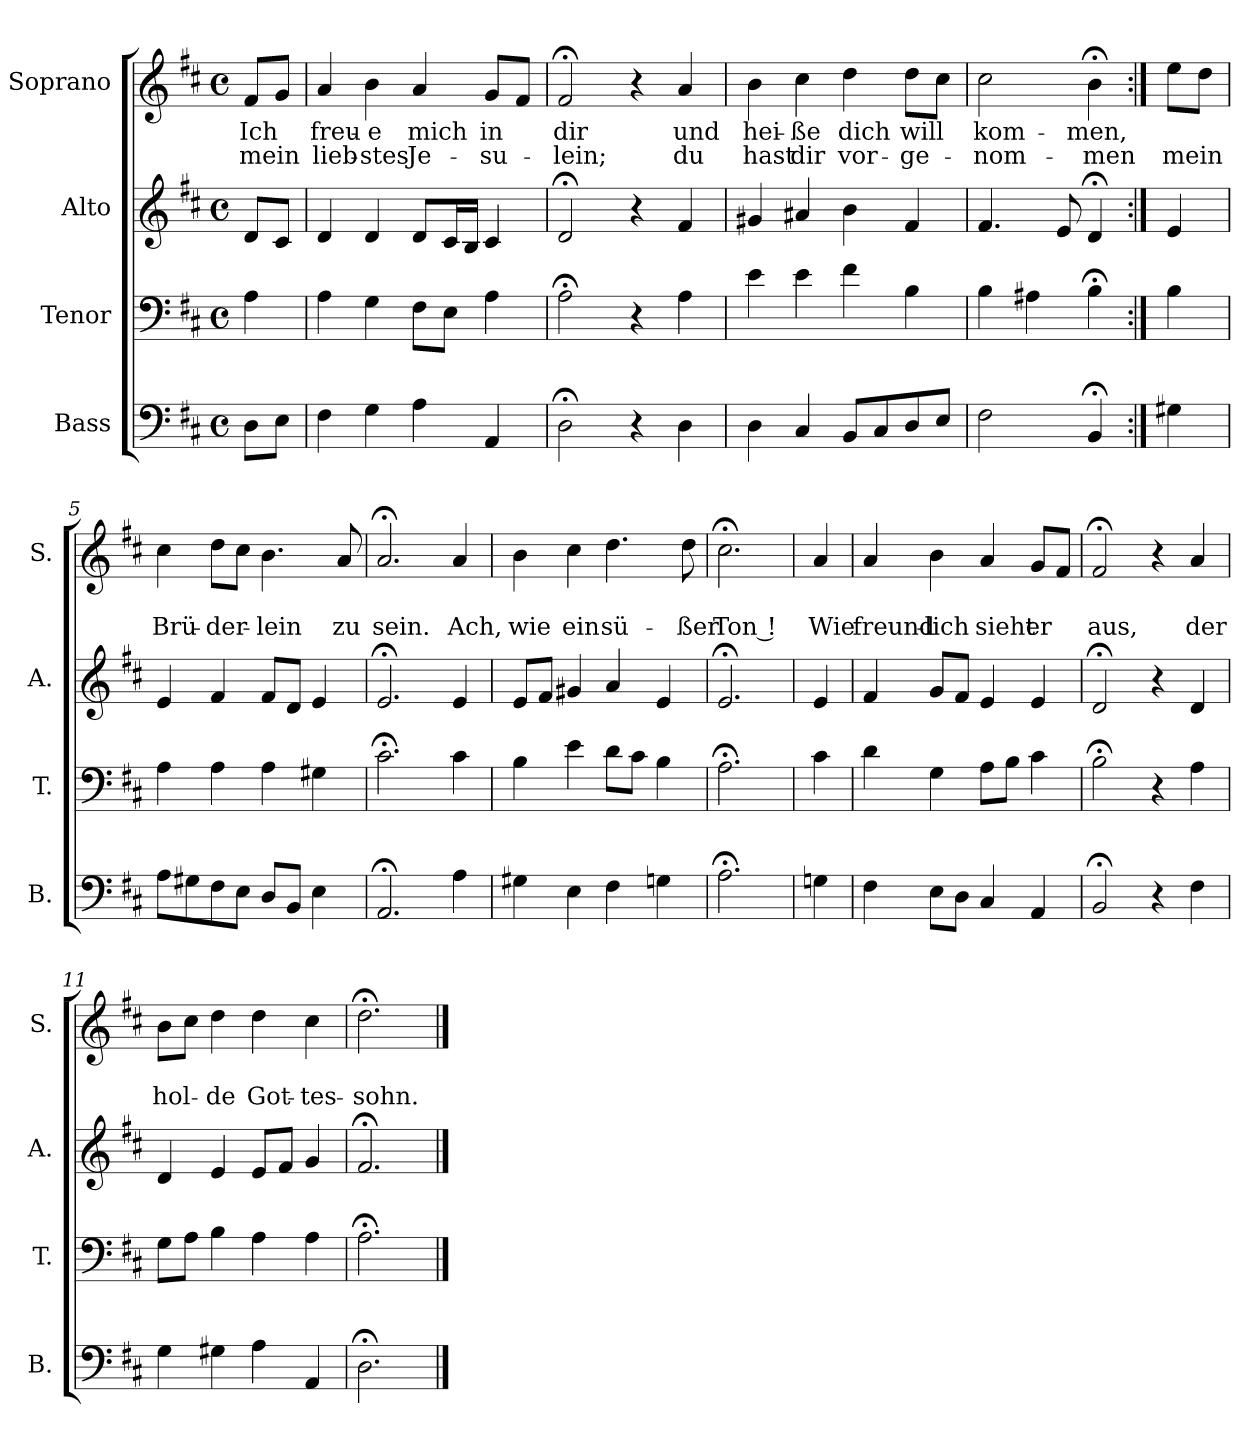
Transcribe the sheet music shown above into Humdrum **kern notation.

**kern	**kern	**kern	**kern	**text	**text
*part4	*part3	*part2	*part1	*part1	*part1
*staff4	*staff3	*staff2	*staff1	*staff1	*staff1
*I"Bass	*I"Tenor	*I"Alto	*I"Soprano	*	*
*I'B.	*I'T.	*I'A.	*I'S.	*	*
*clefF4	*clefF4	*clefG2	*clefG2	*	*
*k[f#c#]	*k[f#c#]	*k[f#c#]	*k[f#c#]	*	*
*D:	*D:	*D:	*D:	*	*
*M4/4	*M4/4	*M4/4	*M4/4	*	*
*met(c)	*met(c)	*met(c)	*met(c)	*	*
=	=	=	=	=	=
8D\L	4A\	8d/L	8f#/L	Ich	mein
8E\J	.	8c#/J	8g/J	.	.
=1	=1	=1	=1	=1	=1
4F#\	4A\	4d/	4a/	freu-	lieb-
4G\	4G\	4d/	4b\	-e	-stes
4A\	8F#\L	8d/L	4a/	mich	Je-
.	8E\J	16c#/L	.	.	.
.	.	16B/JJ	.	.	.
4AA/	4A\	4c#/	8g/L	in	-su-
.	.	.	8f#/J	.	.
=2	=2	=2	=2	=2	=2
2D;<\	2A;<\	2d;</	2f#;</	dir	-lein;
4r	4r	4r	4r	.	.
4D\	4A\	4f#/	4a/	und	du
=3	=3	=3	=3	=3	=3
4D\	4e\	4g#X/	4b\	hei-	hast
4C#/	4e\	4a#X/	4cc#\	-ße	dir
8BB/L	4f#\	4b\	4dd\	dich	vor-
8C#/	.	.	.	.	.
8D/	4B\	4f#/	8dd\L	will	-ge-
8E/J	.	.	8cc#\J	.	.
=4	=4	=4	=4	=4	=4
2F#\	4B\	4.f#/	2cc#\	kom-	-nom-
.	4A#X\	.	.	.	.
.	.	8e/	.	.	.
4BB;</	4B;<\	4d;</	4b;<\	-men,	-men
!!LO:LB:g=z
=4a:|!	=4a:|!	=4a:|!	=4a:|!	=4a:|!	=4a:|!
4G#X\	4B\	4e/	8ee\L	.	mein
.	.	.	8dd\J	.	.
=5	=5	=5	=5	=5	=5
8A\L	4A\	4e/	4cc#\	.	Brü-
8G#X\	.	.	.	.	.
8F#\	4A\	4f#/	8dd\L	.	-der-
8E\J	.	.	8cc#\J	.	.
8D/L	4A\	8f#/L	4.b\	.	-lein
8BB/J	.	8d/J	.	.	.
4E\	4G#X\	4e/	.	.	.
.	.	.	8a/	.	zu
=6	=6	=6	=6	=6	=6
2.AA;</	2.c#;<\	2.e;</	2.a;</	.	sein.
4A\	4c#\	4e/	4a/	.	Ach,
=7	=7	=7	=7	=7	=7
4G#X\	4B\	8e/L	4b\	.	wie
.	.	8f#/J	.	.	.
4E\	4e\	4g#X/	4cc#\	.	ein
4F#\	8d\L	4a/	4.dd\	.	sü-
.	8c#\J	.	.	.	.
4Gn\	4B\	4e/	.	.	.
.	.	.	8dd\	.	-ßer
=8	=8	=8	=8	=8	=8
2.A;<\	2.A;<\	2.e;</	2.cc#;<\	.	Ton !
!!LO:PB:g=z
=8a	=8a	=8a	=8a	=8a	=8a
4Gn\	4c#\	4e/	4a/	.	Wie
=9	=9	=9	=9	=9	=9
4F#\	4d\	4f#/	4a/	.	freund-
8E\L	4G\	8g/L	4b\	.	-lich
8D\J	.	8f#/J	.	.	.
4C#/	8A\L	4e/	4a/	.	sieht
.	8B\J	.	.	.	.
4AA/	4c#\	4e/	8g/L	.	er
.	.	.	8f#/J	.	.
=10	=10	=10	=10	=10	=10
2BB;</	2B;<\	2d;</	2f#;</	.	aus,
4r	4r	4r	4r	.	.
4F#\	4A\	4d/	4a/	.	der
=11	=11	=11	=11	=11	=11
4G\	8G\L	4d/	8b\L	.	hol-
.	8A\J	.	8cc#\J	.	.
4G#X\	4B\	4e/	4dd\	.	-de
4A\	4A\	8e/L	4dd\	.	Got-
.	.	8f#/J	.	.	.
4AA/	4A\	4g/	4cc#\	.	-tes-
=12	=12	=12	=12	=12	=12
2.D;<\	2.A;<\	2.f#;</	2.dd;<\	.	-sohn.
==	==	==	==	==	==
*-	*-	*-	*-	*-	*-
